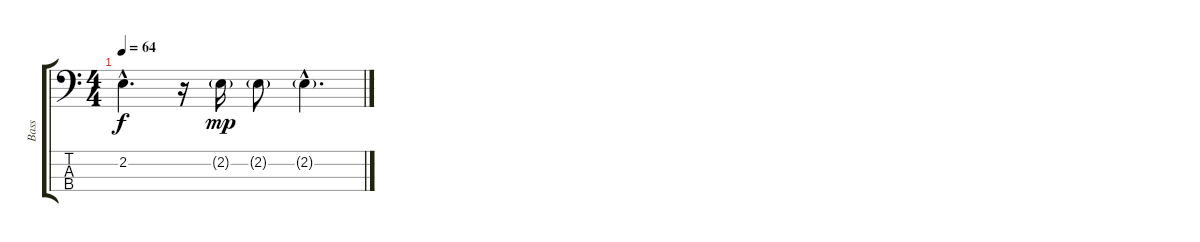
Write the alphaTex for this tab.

\track ("Bass" "Bass") {instrument electricbassfinger}
\staff {score tabs}
\tuning (G2 D2 A1 E1) {hide}
\ts (4 4)
\tempo 64
\clef f4
\ks c
2.2{hac}.4{d dy f} r.16 2.2{g}.16{dy mp} 2.2{g}.8 2.2{g hac}.4{d}
